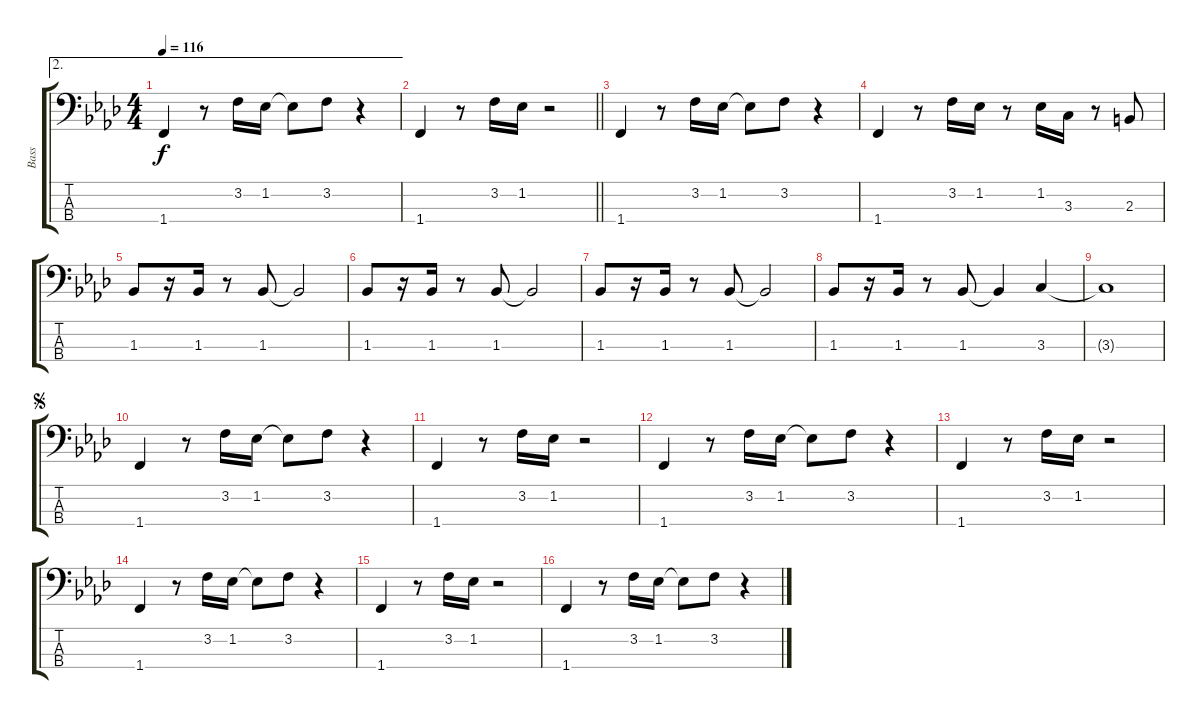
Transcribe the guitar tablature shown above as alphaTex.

\track ("Bass" "Bass") {instrument electricbassfinger}
\staff {score tabs}
\tuning (G2 D2 A1 E1) {hide}
\ae 2
\ts (4 4)
\tempo 116
\clef f4
\ks ab
1.4.4{dy f} r.8 3.2.16 1.2.16 1.2{t}.8 3.2.8 r.4 |
\barLineRight lightlight
1.4.4 r.8 3.2.16 1.2.16 r.2 |
1.4.4 r.8 3.2.16 1.2.16 1.2{t}.8 3.2.8 r.4 |
1.4.4 r.8 3.2.16 1.2.16 r.8 1.2.16 3.3.16 r.8 2.3.8 |
1.3.8 r.16 1.3.16 r.8 1.3.8 1.3{t}.2 |
1.3.8 r.16 1.3.16 r.8 1.3.8 1.3{t}.2 |
1.3.8 r.16 1.3.16 r.8 1.3.8 1.3{t}.2 |
1.3.8 r.16 1.3.16 r.8 1.3.8 1.3{t}.4 3.3.4 |
3.3{t}.1 |
\jump segno
1.4.4 r.8 3.2.16 1.2.16 1.2{t}.8 3.2.8 r.4 |
1.4.4 r.8 3.2.16 1.2.16 r.2 |
1.4.4 r.8 3.2.16 1.2.16 1.2{t}.8 3.2.8 r.4 |
1.4.4 r.8 3.2.16 1.2.16 r.2 |
1.4.4 r.8 3.2.16 1.2.16 1.2{t}.8 3.2.8 r.4 |
1.4.4 r.8 3.2.16 1.2.16 r.2 |
1.4.4 r.8 3.2.16 1.2.16 1.2{t}.8 3.2.8 r.4
